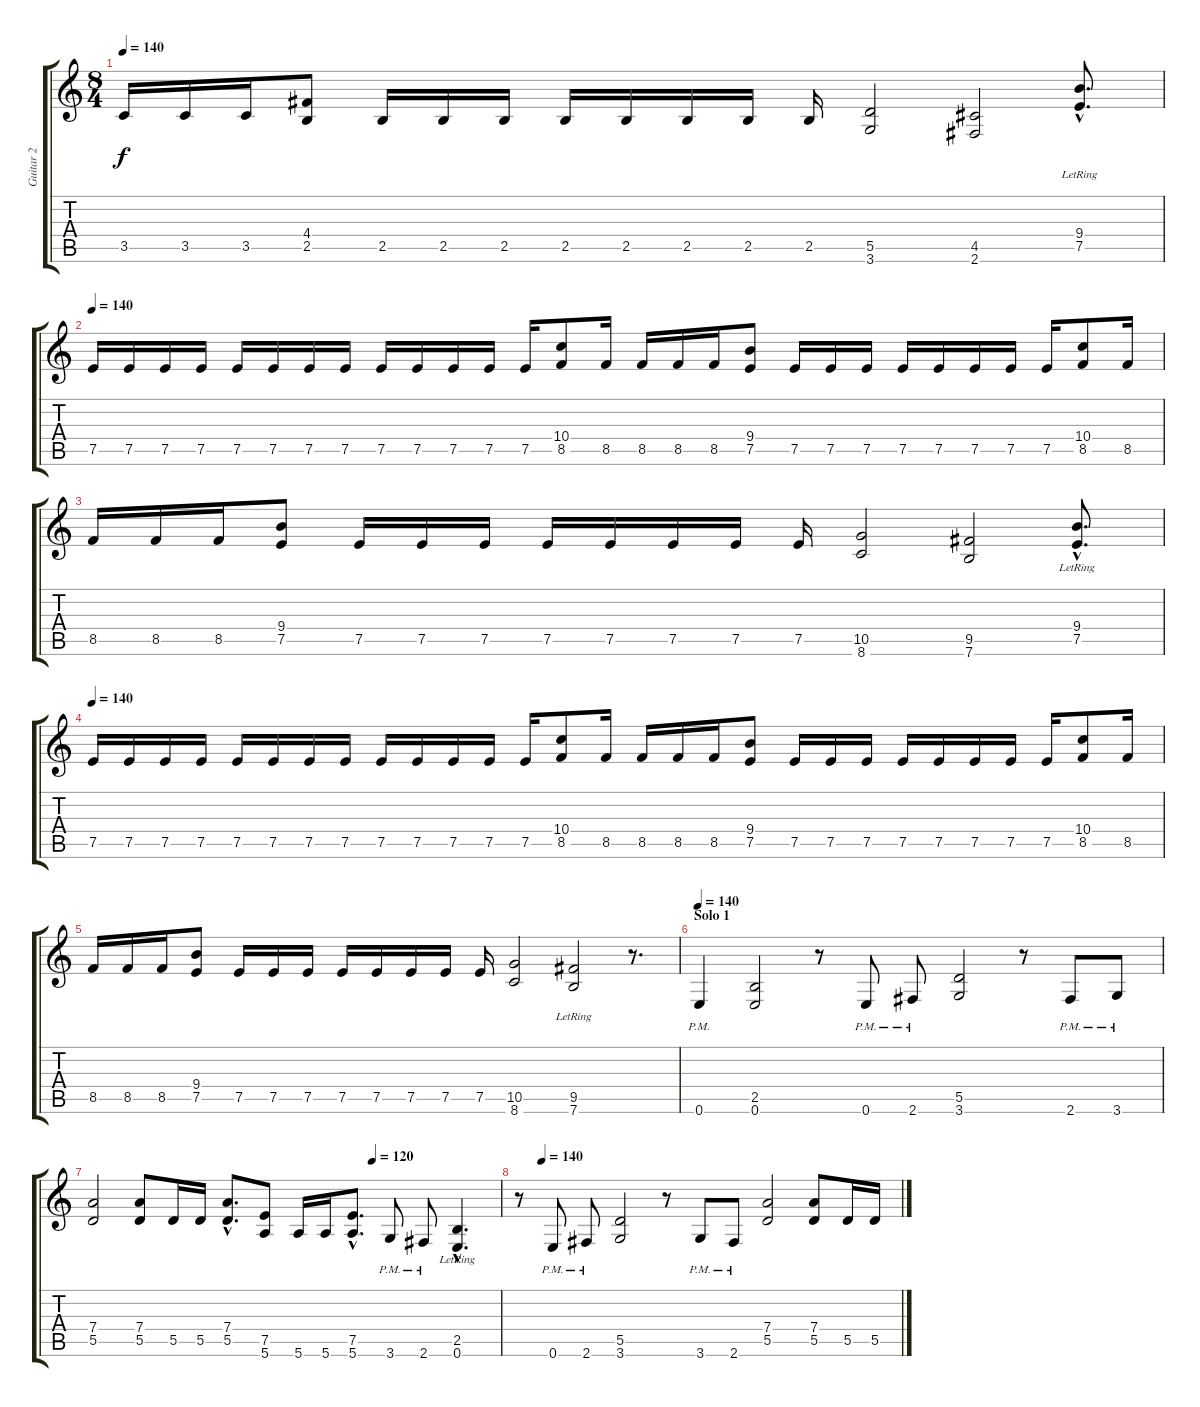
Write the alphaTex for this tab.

\track ("Guitar 2" "Guitar 2") {instrument overdrivenguitar}
\staff {score tabs}
\tuning (E4 B3 G3 D3 A2 E2) {hide}
\ts (8 4)
\tempo 140
\clef g2
\ks c
3.5.16{dy f} 3.5.16 3.5.16 (4.4 2.5).8 2.5.16 2.5.16 2.5.16 2.5.16 2.5.16 2.5.16 2.5.16 2.5.16 (5.5 3.6).2 (4.5 2.6).2 (9.4{hac lr} 7.5{hac lr}).8{d} |
\tempo 140
7.5.16 7.5.16 7.5.16 7.5.16 7.5.16 7.5.16 7.5.16 7.5.16 7.5.16 7.5.16 7.5.16 7.5.16 7.5.16 (10.4 8.5).8 8.5.16 8.5.16 8.5.16 8.5.16 (9.4 7.5).8 7.5.16 7.5.16 7.5.16 7.5.16 7.5.16 7.5.16 7.5.16 7.5.16 (10.4 8.5).8 8.5.16 |
8.5.16 8.5.16 8.5.16 (9.4 7.5).8 7.5.16 7.5.16 7.5.16 7.5.16 7.5.16 7.5.16 7.5.16 7.5.16 (10.5 8.6).2 (9.5 7.6).2 (9.4{hac lr} 7.5{hac lr}).8{d} |
\tempo 140
7.5.16 7.5.16 7.5.16 7.5.16 7.5.16 7.5.16 7.5.16 7.5.16 7.5.16 7.5.16 7.5.16 7.5.16 7.5.16 (10.4 8.5).8 8.5.16 8.5.16 8.5.16 8.5.16 (9.4 7.5).8 7.5.16 7.5.16 7.5.16 7.5.16 7.5.16 7.5.16 7.5.16 7.5.16 (10.4 8.5).8 8.5.16 |
8.5.16 8.5.16 8.5.16 (9.4 7.5).8 7.5.16 7.5.16 7.5.16 7.5.16 7.5.16 7.5.16 7.5.16 7.5.16 (10.5 8.6).2 (9.5{lr} 7.6{lr}).2 r.8{d} |
\section ("" "Solo 1")
\tempo 140
0.6{pm}.4 (2.5 0.6).2 r.8 0.6{pm}.8 2.6{pm}.8 (5.5 3.6).2 r.8 2.6{pm}.8 3.6{pm}.8 |
\tempo (120 0.6875)
(7.4 5.5).2 (7.4 5.5).8 5.5.16 5.5.16 (7.4{hac} 5.5{hac}).8{d} (7.5 5.6).8 5.6.16 5.6.16 (7.5{hac} 5.6{hac}).8{d} 3.6{pm}.8 2.6{pm}.8 (2.5{hac lr} 0.6{hac lr}).4{d} |
\tempo (140 0.0625)
r.8 0.6{pm}.8 2.6{pm}.8 (5.5 3.6).2 r.8 3.6{pm}.8 2.6{pm}.8 (7.4 5.5).2 (7.4 5.5).8 5.5.16 5.5.16
